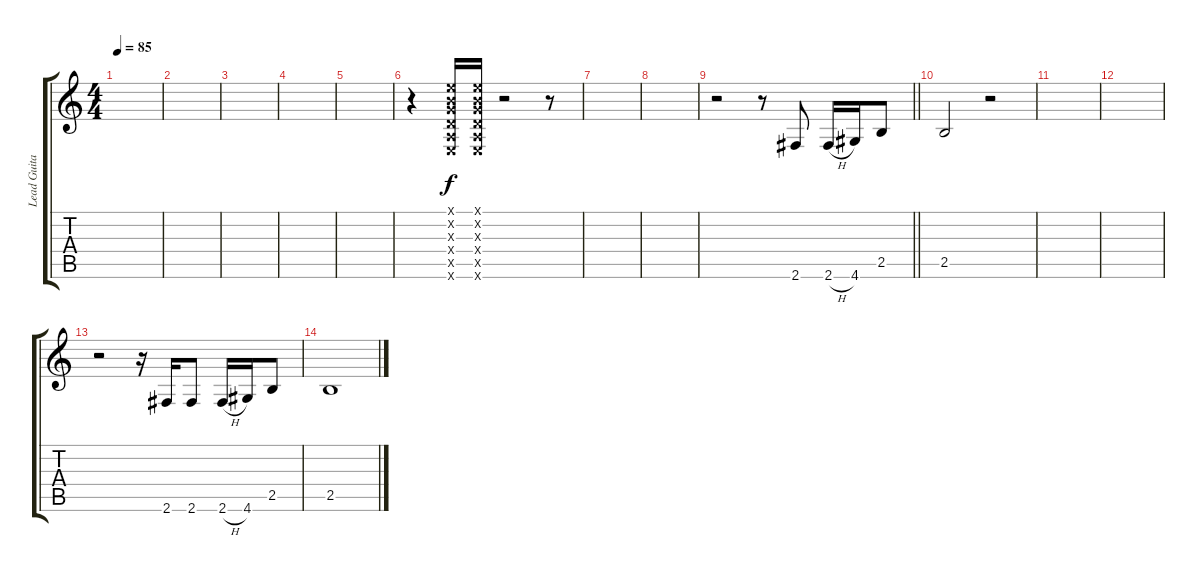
\track ("Lead Guitar" "Lead Guita") {instrument overdrivenguitar}
\staff {score tabs}
\tuning (E4 B3 G3 D3 A2 E2) {hide}
\ts (4 4)
\tempo 85
\clef g2
\ks c
|
|
|
|
|
r.4 (0.1{x} 0.2{x} 0.3{x} 0.4{x} 0.5{x} 0.6{x}).16 (0.1{x} 0.2{x} 0.3{x} 0.4{x} 0.5{x} 0.6{x}).16 r.2 r.8 |
|
|
\barLineRight lightlight
r.2 r.8 2.6.8{volume 12} 2.6{h}.16 4.6.16 2.5.8 |
2.5.2 r.2 |
|
|
r.2 r.16 2.6.16{volume 12} 2.6.8 2.6{h}.16 4.6.16 2.5.8 |
2.5.1
